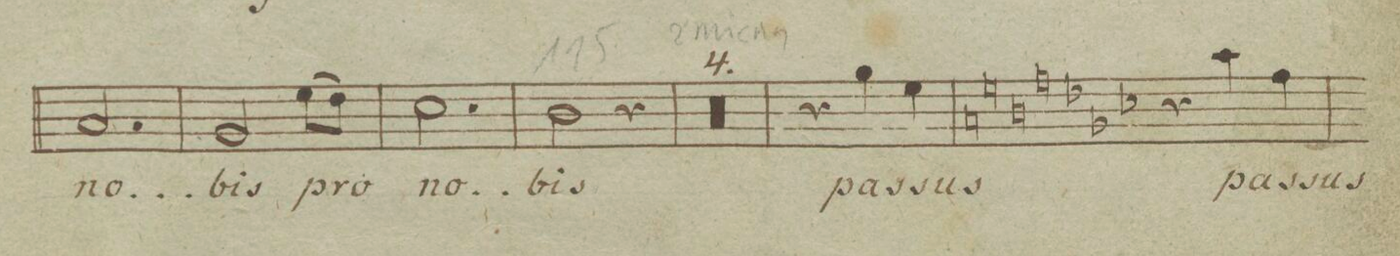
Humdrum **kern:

**kern	**text	**dynam
*I"Canto	*	*
*clefC1	*	*
*k[bnenandnf#c#g#d#]	*	*
*met(c)	*	*
*M3/4	*	*
2.f#/	no-	.
=112	=112	=112
2e/	-bis	.
(8cc#\L	pro	.
8b\J)	.	.
=113	=113	=113
2.a\	no-	.
=114	=114	=114
2g#\	-bis	.
4r	.	.
=115	=115	=115
0.r	.	.
=116	=116	=116
=117	=117	=117
=118	=118	=118
=119	=119	=119
4r	.	.
4ee\	pas-	.
4cc#\	-sus	.
=120||	=120||	=120||
*k[fncngndnb-e-a-]	*	*
4r	.	.
4ff\	pas-	.
4dd\	-sus	.
=121	=121	=121
*-	*-	*-
